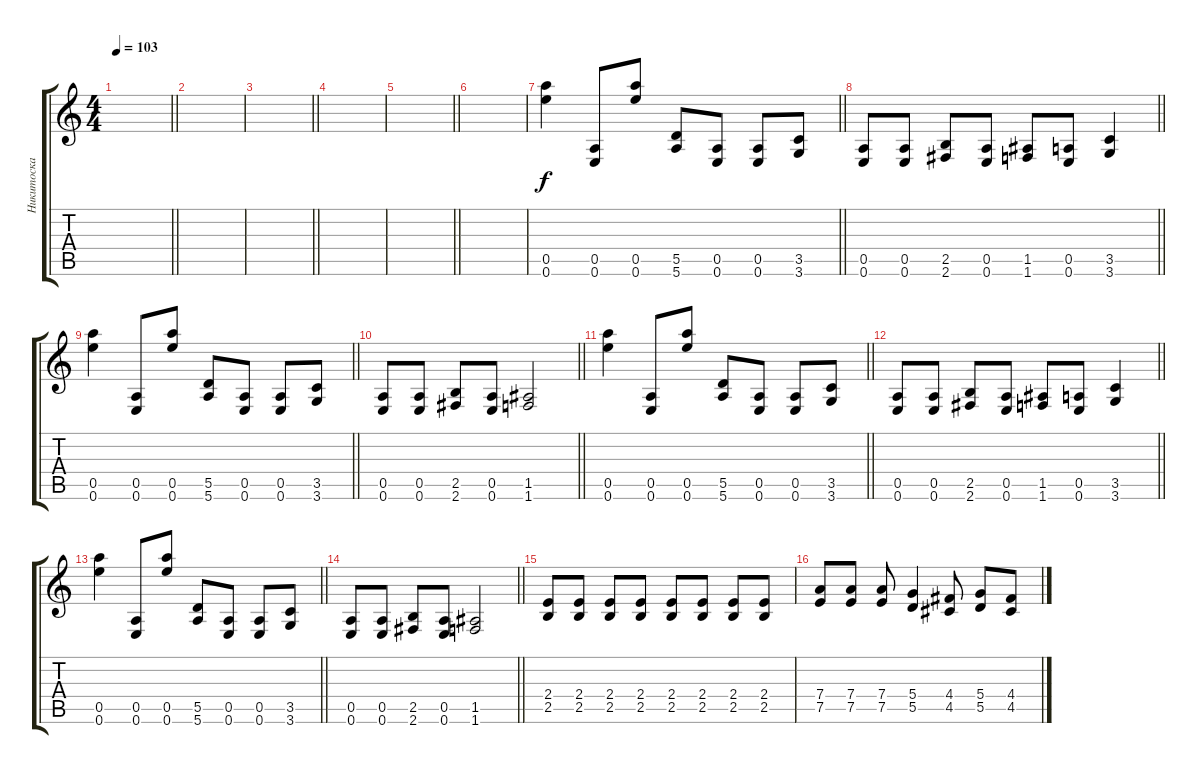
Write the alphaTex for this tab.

\track ("Никитоска" "Никитоска") {instrument distortionguitar}
\staff {score tabs}
\tuning (E4 B3 G3 D3 A2 E2) {hide}
\ts (4 4)
\tempo 103
\clef g2
\barLineRight lightlight
\ks c
|
|
\barLineRight lightlight
|
|
\barLineRight lightlight
|
|
\barLineRight lightlight
(0.5 0.6).4{ot 15mb} (0.5 0.6).8 (0.5 0.6).8{ot 15mb} (5.5 5.6).8 (0.5 0.6).8 (0.5 0.6).8 (3.5 3.6).8 |
\barLineRight lightlight
(0.5 0.6).8 (0.5 0.6).8 (2.5 2.6).8 (0.5 0.6).8 (1.5 1.6).8 (0.5 0.6).8 (3.5 3.6).4 |
\barLineRight lightlight
(0.5 0.6).4{ot 15mb} (0.5 0.6).8 (0.5 0.6).8{ot 15mb} (5.5 5.6).8 (0.5 0.6).8 (0.5 0.6).8 (3.5 3.6).8 |
\barLineRight lightlight
(0.5 0.6).8 (0.5 0.6).8 (2.5 2.6).8 (0.5 0.6).8 (1.5 1.6).2 |
\barLineRight lightlight
(0.5 0.6).4{ot 15mb} (0.5 0.6).8 (0.5 0.6).8{ot 15mb} (5.5 5.6).8 (0.5 0.6).8 (0.5 0.6).8 (3.5 3.6).8 |
\barLineRight lightlight
(0.5 0.6).8 (0.5 0.6).8 (2.5 2.6).8 (0.5 0.6).8 (1.5 1.6).8 (0.5 0.6).8 (3.5 3.6).4 |
\barLineRight lightlight
(0.5 0.6).4{ot 15mb} (0.5 0.6).8 (0.5 0.6).8{ot 15mb} (5.5 5.6).8 (0.5 0.6).8 (0.5 0.6).8 (3.5 3.6).8 |
\barLineRight lightlight
(0.5 0.6).8 (0.5 0.6).8 (2.5 2.6).8 (0.5 0.6).8 (1.5 1.6).2 |
(2.4 2.5).8{dy f} (2.4 2.5).8 (2.4 2.5).8 (2.4 2.5).8 (2.4 2.5).8 (2.4 2.5).8 (2.4 2.5).8 (2.4 2.5).8 |
(7.4 7.5).8 (7.4 7.5).8 (7.4 7.5).8 (5.4 5.5).4 (4.4 4.5).8 (5.4 5.5).8 (4.4 4.5).8
